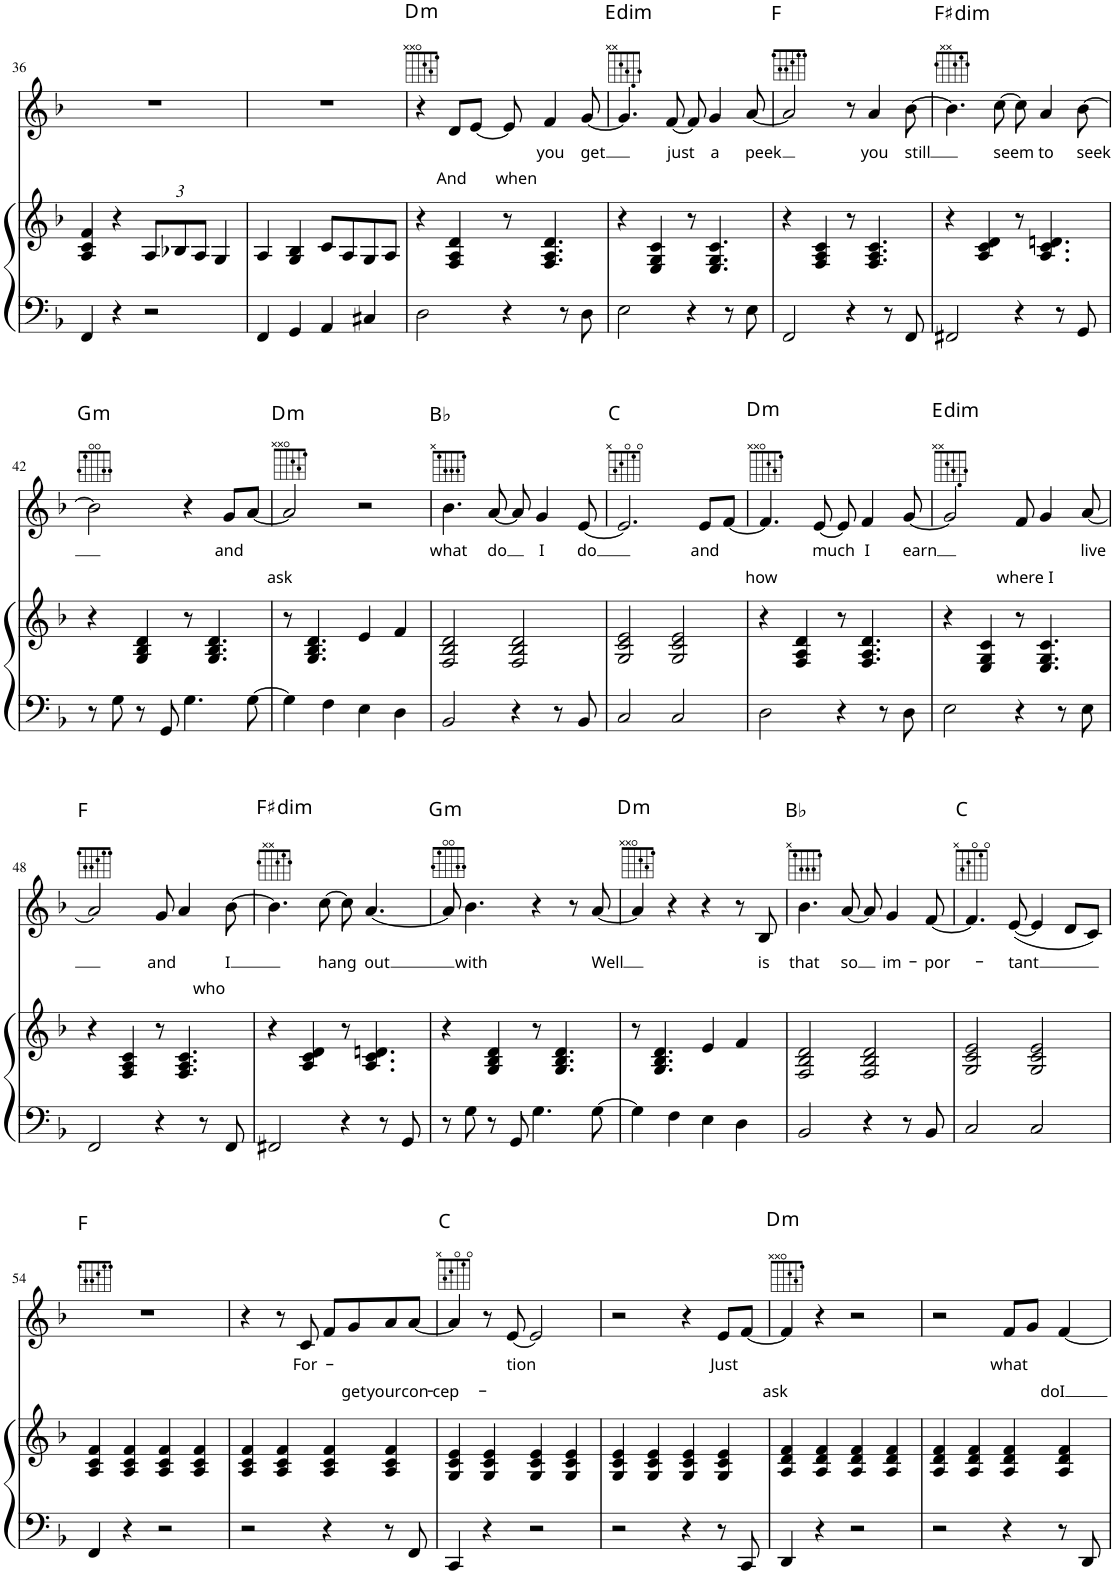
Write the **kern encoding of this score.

**kern	**kern	**kern	**text	**harte
*part2	*part2	*part1	*part1	*part1
*staff3	*staff2	*staff1	*staff1	*
*I"Piano	*	*I"Treble	*	*
*I'Pno	*	*	*	*
!!LO:PB:g=z
*clefF4	*clefG2	*clefG2	*	*
*k[b-]	*k[b-]	*k[b-]	*	*
*M4/4	*M4/4	*M4/4	*	*
=36	=36	=36	=36	=36
4FF/	4A/ 4c/ 4f/	1r	.	.
4r	4r	.	.	.
*	*Xbrackettup	*	*	*
2r	12A/L	.	.	.
.	12B-X/	.	.	.
.	12A/J	.	.	.
.	4G/	.	.	.
=37	=37	=37	=37	=37
4FF/	4A/	1r	.	.
4GG/	4G/ 4B-/	.	.	.
4AA/	8c/L	.	.	.
.	8A/	.	.	.
4C#X/	8G/	.	.	.
.	8A/J	.	.	.
=38	=38	=38	=38	=38
!	!	!	!	!LO:H:kt=m
2D\	4r	4r	.	D:min
!	!	!	!LO:LY:b	!
.	4F/ 4A/ 4d/	8d/L	And	.
!	!	!	!LO:LY:b	!
.	.	[8e/J	when	.
4r	8r	8e/]	.	.
!	!	!	!LO:LY:b	!
.	4.F/ 4.A/ 4.d/	4f/	you	.
8r	.	.	.	.
!	!	!	!LO:LY:b	!
8D\	.	[8g/	get	.
=39	=39	=39	=39	=39
!	!	!	!	!LO:H:kt=dim
2E\	4r	4.g/]	.	E:dim
.	4E/ 4G/ 4c/	.	.	.
!	!	!	!LO:LY:b	!
.	.	[8f/	just	.
4r	8r	8f/]	.	.
!	!	!	!LO:LY:b	!
.	4.E/ 4.G/ 4.c/	4g/	a	.
8r	.	.	.	.
!	!	!	!LO:LY:b	!
8E\	.	[8a/	peek	.
=40	=40	=40	=40	=40
2FF/	4r	2a/]	.	F:maj
.	4F/ 4A/ 4c/	.	.	.
4r	8r	8r	.	.
!	!	!	!LO:LY:b	!
.	4.F/ 4.A/ 4.c/	4a/	you	.
8r	.	.	.	.
!	!	!	!LO:LY:b	!
8FF/	.	[8b-\	still	.
=41	=41	=41	=41	=41
!	!	!	!	!LO:H:kt=dim
2FF#X/	4r	4.b-\]	.	F#:dim
.	4A/ 4c/ 4d/	.	.	.
!	!	!	!LO:LY:b	!
.	.	[8cc\	seem	.
4r	8r	8cc\]	.	.
!	!	!	!LO:LY:b	!
.	4.A/ 4.c/ 4.dn/	4a/	to	.
8r	.	.	.	.
!	!	!	!LO:LY:b	!
8GG/	.	[8b-\	seek	.
!!LO:LB:g=z
=42	=42	=42	=42	=42
!	!	!	!	!LO:H:kt=m
8r	4r	2b-\]	.	G:min
8G\	.	.	.	.
8r	4G/ 4B-/ 4d/	.	.	.
8GG/	.	.	.	.
4.G\	8r	4r	.	.
.	4.G/ 4.B-/ 4.d/	.	.	.
!	!	!	!LO:LY:b	!
.	.	8g/L	and	.
!	!	!	!LO:LY:b	!
[8G\	.	[8a/J	ask	.
=43	=43	=43	=43	=43
!	!	!	!	!LO:H:kt=m
4G\]	8r	2a/]	.	D:min
.	4.G/ 4.B-/ 4.d/	.	.	.
4F\	.	.	.	.
4E\	4e/	2r	.	.
4D\	4f/	.	.	.
=44	=44	=44	=44	=44
!	!	!	!LO:LY:b	!
2BB-/	2F/ 2B-/ 2d/	4.b-\	what	Bb:maj
!	!	!	!LO:LY:b	!
.	.	[8a/	do	.
4r	2F/ 2B-/ 2d/	8a/]	.	.
!	!	!	!LO:LY:b	!
.	.	4g/	I	.
8r	.	.	.	.
!	!	!	!LO:LY:b	!
8BB-/	.	[8e/	do	.
=45	=45	=45	=45	=45
2C/	2G/ 2c/ 2e/	2.e/]	.	C:maj
2C/	2G/ 2c/ 2e/	.	.	.
!	!	!	!LO:LY:b	!
.	.	8e/L	and	.
!	!	!	!LO:LY:b	!
.	.	[8f/J	how	.
=46	=46	=46	=46	=46
!	!	!	!	!LO:H:kt=m
2D\	4r	4.f/]	.	D:min
.	4F/ 4A/ 4d/	.	.	.
!	!	!	!LO:LY:b	!
.	.	[8e/	much	.
4r	8r	8e/]	.	.
!	!	!	!LO:LY:b	!
.	4.F/ 4.A/ 4.d/	4f/	I	.
8r	.	.	.	.
!	!	!	!LO:LY:b	!
8D\	.	[8g/	earn	.
=47	=47	=47	=47	=47
!	!	!	!	!LO:H:kt=dim
2E\	4r	2g/]	.	E:dim
.	4E/ 4G/ 4c/	.	.	.
!	!	!	!LO:LY:b	!
4r	8r	8f/	where	.
!	!	!	!LO:LY:b	!
.	4.E/ 4.G/ 4.c/	4g/	I	.
8r	.	.	.	.
!	!	!	!LO:LY:b	!
8E\	.	[8a/	live	.
!!LO:LB:g=z
=48	=48	=48	=48	=48
2FF/	4r	2a/]	.	F:maj
.	4F/ 4A/ 4c/	.	.	.
!	!	!	!LO:LY:b	!
4r	8r	8g/	and	.
!	!	!	!LO:LY:b	!
.	4.F/ 4.A/ 4.c/	4a/	who	.
8r	.	.	.	.
!	!	!	!LO:LY:b	!
8FF/	.	[8b-\	I	.
=49	=49	=49	=49	=49
!	!	!	!	!LO:H:kt=dim
2FF#X/	4r	4.b-\]	.	F#:dim
.	4A/ 4c/ 4d/	.	.	.
!	!	!	!LO:LY:b	!
.	.	[8cc\	hang	.
4r	8r	8cc\]	.	.
!	!	!	!LO:LY:b	!
.	4.A/ 4.c/ 4.dn/	[4.a/	out	.
8r	.	.	.	.
8GG/	.	.	.	.
=50	=50	=50	=50	=50
!	!	!	!	!LO:H:kt=m
8r	4r	8a/]	.	G:min
!	!	!	!LO:LY:b	!
8G\	.	4.b-\	with	.
8r	4G/ 4B-/ 4d/	.	.	.
8GG/	.	.	.	.
4.G\	8r	4r	.	.
.	4.G/ 4.B-/ 4.d/	.	.	.
.	.	8r	.	.
!	!	!	!LO:LY:b	!
[8G\	.	[8a/	Well	.
=51	=51	=51	=51	=51
!	!	!	!	!LO:H:kt=m
4G\]	8r	4a/]	.	D:min
.	4.G/ 4.B-/ 4.d/	.	.	.
4F\	.	4r	.	.
4E\	4e/	4r	.	.
4D\	4f/	8r	.	.
!	!	!	!LO:LY:b	!
.	.	8B-/	is	.
=52	=52	=52	=52	=52
!	!	!	!LO:LY:b	!
2BB-/	2F/ 2B-/ 2d/	4.b-\	that	Bb:maj
!	!	!	!LO:LY:b	!
.	.	[8a/	so	.
4r	2F/ 2B-/ 2d/	8a/]	.	.
!	!	!	!LO:LY:b	!
.	.	4g/	im-	.
8r	.	.	.	.
!	!	!	!LO:LY:b	!
8BB-/	.	[8f/	-por-	.
=53	=53	=53	=53	=53
2C/	2G/ 2c/ 2e/	4.f/]	.	C:maj
!	!	!	!LO:LY:b	!
.	.	([8e/	-tant	.
2C/	2G/ 2c/ 2e/	4e/]	.	.
.	.	8d/L	.	.
.	.	8c/J)	.	.
!!LO:LB:g=z
=54	=54	=54	=54	=54
4FF/	4A/ 4c/ 4f/	1r	.	F:maj
4r	4A/ 4c/ 4f/	.	.	.
2r	4A/ 4c/ 4f/	.	.	.
.	4A/ 4c/ 4f/	.	.	.
=55	=55	=55	=55	=55
2r	4A/ 4c/ 4f/	4r	.	.
.	4A/ 4c/ 4f/	8r	.	.
!	!	!	!LO:LY:b	!
.	.	8c/	For-	.
!	!	!	!LO:LY:b	!
4r	4A/ 4c/ 4f/	8f/L	-get	.
!	!	!	!LO:LY:b	!
.	.	8g/	your	.
!	!	!	!LO:LY:b	!
8r	4A/ 4c/ 4f/	8a/	con-	.
!	!	!	!LO:LY:b	!
8FF/	.	[8a/J	-cep-	.
=56	=56	=56	=56	=56
4CC/	4G/ 4c/ 4e/	4a/]	.	C:maj
4r	4G/ 4c/ 4e/	8r	.	.
!	!	!	!LO:LY:b	!
.	.	[8e/	-tion	.
2r	4G/ 4c/ 4e/	2e/]	.	.
.	4G/ 4c/ 4e/	.	.	.
=57	=57	=57	=57	=57
2r	4G/ 4c/ 4e/	2r	.	.
.	4G/ 4c/ 4e/	.	.	.
4r	4G/ 4c/ 4e/	4r	.	.
!	!	!	!LO:LY:b	!
8r	4G/ 4c/ 4e/	8e/L	Just	.
!	!	!	!LO:LY:b	!
8CC/	.	[8f/J	ask	.
=58	=58	=58	=58	=58
!	!	!	!	!LO:H:kt=m
4DD/	4A/ 4d/ 4f/	4f/]	.	D:min
4r	4A/ 4d/ 4f/	4r	.	.
2r	4A/ 4d/ 4f/	2r	.	.
.	4A/ 4d/ 4f/	.	.	.
=59	=59	=59	=59	=59
2r	4A/ 4d/ 4f/	2r	.	.
.	4A/ 4d/ 4f/	.	.	.
!	!	!	!LO:LY:b	!
4r	4A/ 4d/ 4f/	8f/L	what	.
!	!	!	!LO:LY:b	!
.	.	8g/J	do	.
!	!	!	!LO:LY:b	!
8r	4A/ 4d/ 4f/	[4f/	I	.
8DD/	.	.	.	.
=	=	=	=	=
*-	*-	*-	*-	*-
